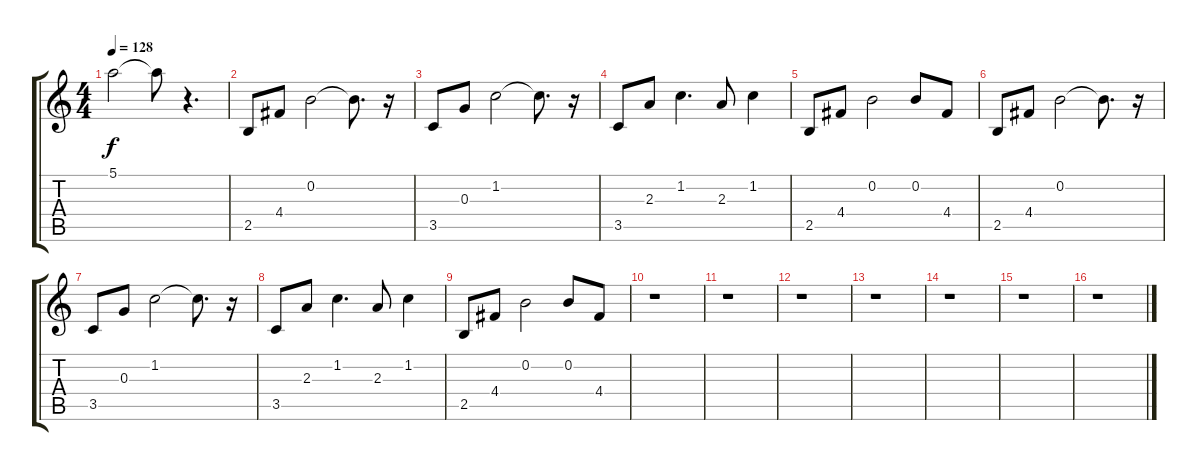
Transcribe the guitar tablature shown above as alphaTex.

\track "" {instrument electricguitarjazz}
\staff {score tabs}
\tuning (E4 B3 G3 D3 A2 E2) {hide}
\ts (4 4)
\tempo 128
\clef g2
\ks c
5.1{t}.2{dy f} 5.1{t}.8 r.4{d} |
2.5.8 4.4.8 0.2.2 0.2{t}.8{d} r.16 |
3.5.8 0.3.8 1.2.2 1.2{t}.8{d} r.16 |
3.5.8 2.3.8 1.2.4{d} 2.3.8 1.2.4 |
2.5.8 4.4.8 0.2.2 0.2.8 4.4.8 |
2.5.8 4.4.8 0.2.2 0.2{t}.8{d} r.16 |
3.5.8 0.3.8 1.2.2 1.2{t}.8{d} r.16 |
3.5.8 2.3.8 1.2.4{d} 2.3.8 1.2.4 |
2.5.8 4.4.8 0.2.2 0.2.8 4.4.8 |
r.1 |
r.1 |
r.1 |
r.1 |
r.1 |
r.1 |
r.1
